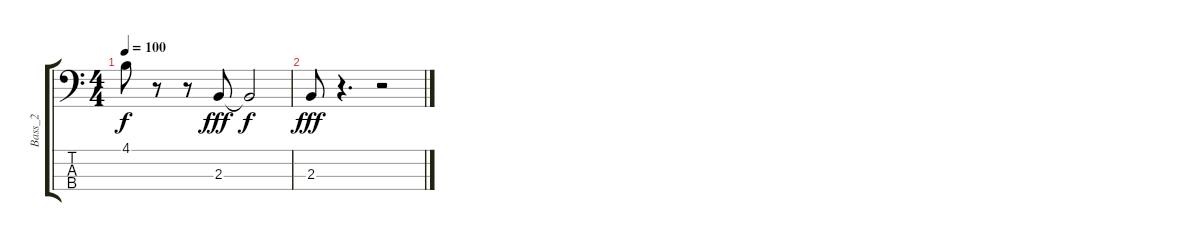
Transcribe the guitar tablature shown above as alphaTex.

\track ("Bass_2" "Bass_2") {instrument electricguitarmuted}
\staff {score tabs}
\tuning (G2 D2 A1 E1) {hide}
\ts (4 4)
\tempo 100
\clef f4
\ks c
4.1{t}.8{dy f} r.8 r.8 2.3.8{dy fff} 2.3{t}.2{dy f} |
2.3.8{dy fff} r.4{d} r.2
